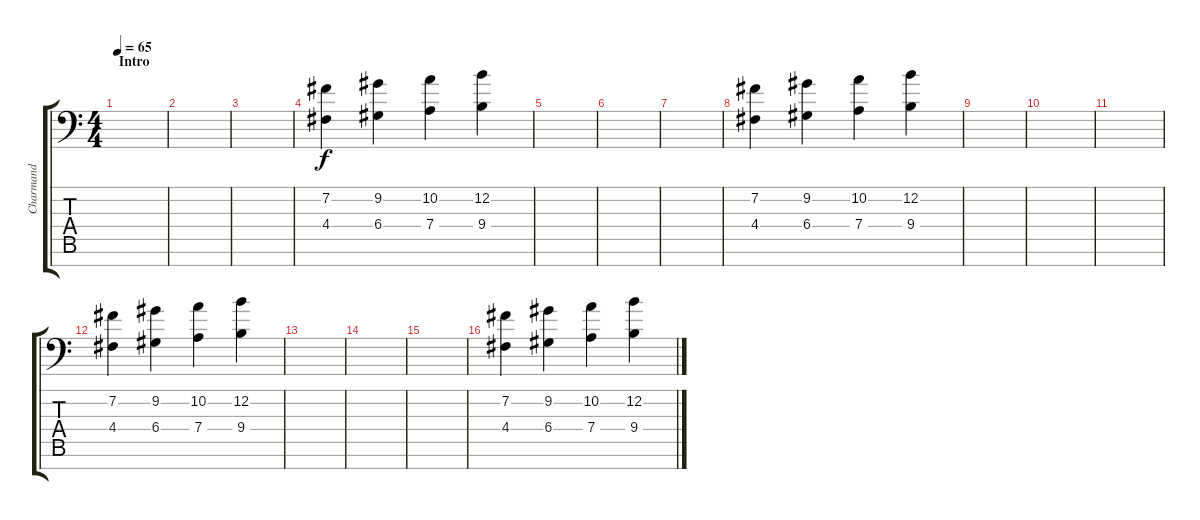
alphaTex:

\track ("Charmand" "Charmand") {instrument stringensemble1}
\staff {score tabs}
\tuning (E4 B3 G3 D3 A2 E2 C-1) {hide}
\ts (4 4)
\section ("" "Intro")
\tempo 65
\clef f4
\ks c
|
|
|
(7.2 4.4).4 (9.2 6.4).4 (10.2 7.4).4 (12.2 9.4).4 |
|
|
|
(7.2 4.4).4 (9.2 6.4).4 (10.2 7.4).4 (12.2 9.4).4 |
|
|
|
(7.2 4.4).4 (9.2 6.4).4 (10.2 7.4).4 (12.2 9.4).4 |
|
|
|
(7.2 4.4).4 (9.2 6.4).4 (10.2 7.4).4 (12.2 9.4).4
